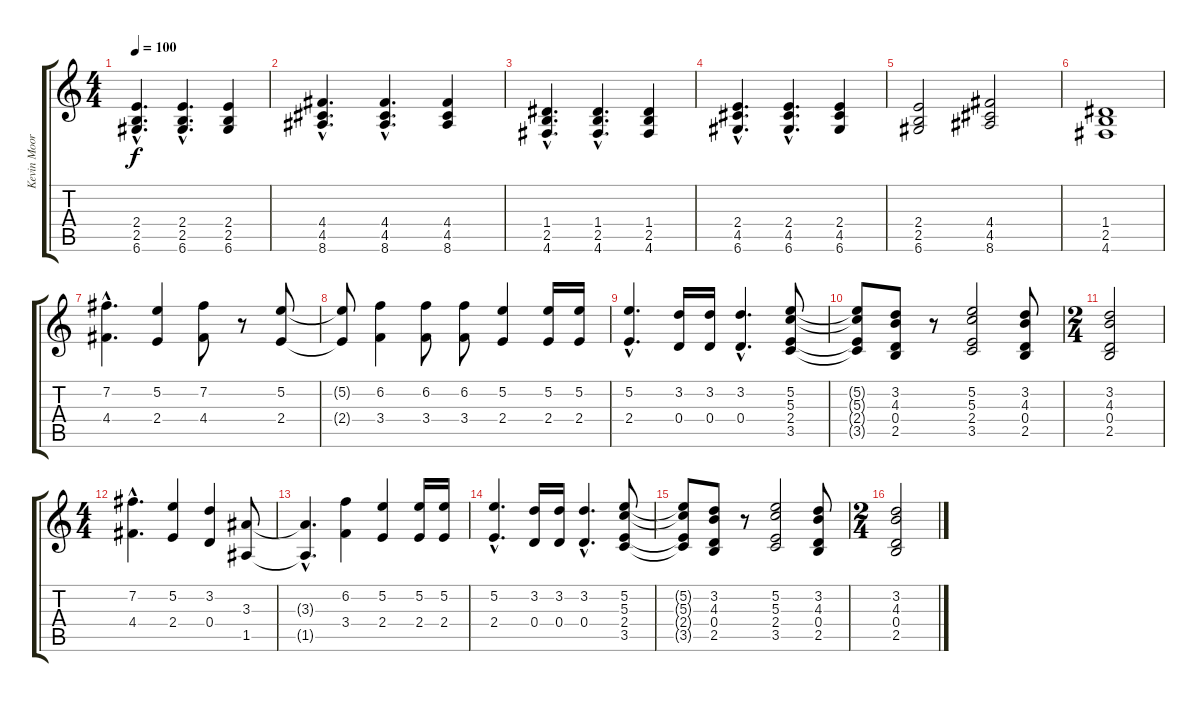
\track ("Kevin Moore - Keyboards" "Kevin Moor") {instrument drawbarorgan}
\staff {score tabs}
\tuning (E5 B4 G4 D4 A3 D3) {hide}
\ts (4 4)
\tempo 100
\clef g2
\ks c
(2.4{hac} 2.5{hac} 6.6{hac}).4{d dy f} (2.4{hac} 2.5{hac} 6.6{hac}).4{d} (2.4 2.5 6.6).4 |
(4.4{hac} 4.5{hac} 8.6{hac}).4{d} (4.4{hac} 4.5{hac} 8.6{hac}).4{d} (4.4 4.5 8.6).4 |
(1.4{hac} 2.5{hac} 4.6{hac}).4{d} (1.4{hac} 2.5{hac} 4.6{hac}).4{d} (1.4 2.5 4.6).4 |
(2.4{hac} 4.5{hac} 6.6{hac}).4{d} (2.4{hac} 4.5{hac} 6.6{hac}).4{d} (2.4 4.5 6.6).4 |
(2.4 2.5 6.6).2 (4.4 4.5 8.6).2 |
(1.4 2.5 4.6).1 |
(7.2{hac} 4.4{hac}).4{d volume 13 instrument stringensemble1} (5.2 2.4).4 (7.2 4.4).8 r.8 (5.2 2.4).8 |
(5.2{t} 2.4{t}).8 (6.2 3.4).4 (6.2 3.4).8 (6.2 3.4).8 (5.2 2.4).4 (5.2 2.4).16 (5.2 2.4).16 |
(5.2{hac} 2.4{hac}).4{d} (3.2 0.4).16 (3.2 0.4).16 (3.2{hac} 0.4{hac}).4{d} (5.2 5.3 2.4 3.5).8 |
(5.2{t} 5.3{t} 2.4{t} 3.5{t}).8 (3.2 4.3 0.4 2.5).8 r.8 (5.2 5.3 2.4 3.5).2 (3.2 4.3 0.4 2.5).8 |
\ts (2 4)
(3.2 4.3 0.4 2.5).2 |
\ts (4 4)
(7.2{hac} 4.4{hac}).4{d} (5.2 2.4).4 (3.2 0.4).4 (3.3 1.5).8 |
(3.3{hac t} 1.5{hac t}).4{d} (6.2 3.4).4 (5.2 2.4).4 (5.2 2.4).16 (5.2 2.4).16 |
(5.2{hac} 2.4{hac}).4{d} (3.2 0.4).16 (3.2 0.4).16 (3.2{hac} 0.4{hac}).4{d} (5.2 5.3 2.4 3.5).8 |
(5.2{t} 5.3{t} 2.4{t} 3.5{t}).8 (3.2 4.3 0.4 2.5).8 r.8 (5.2 5.3 2.4 3.5).2 (3.2 4.3 0.4 2.5).8 |
\ts (2 4)
(3.2 4.3 0.4 2.5).2
